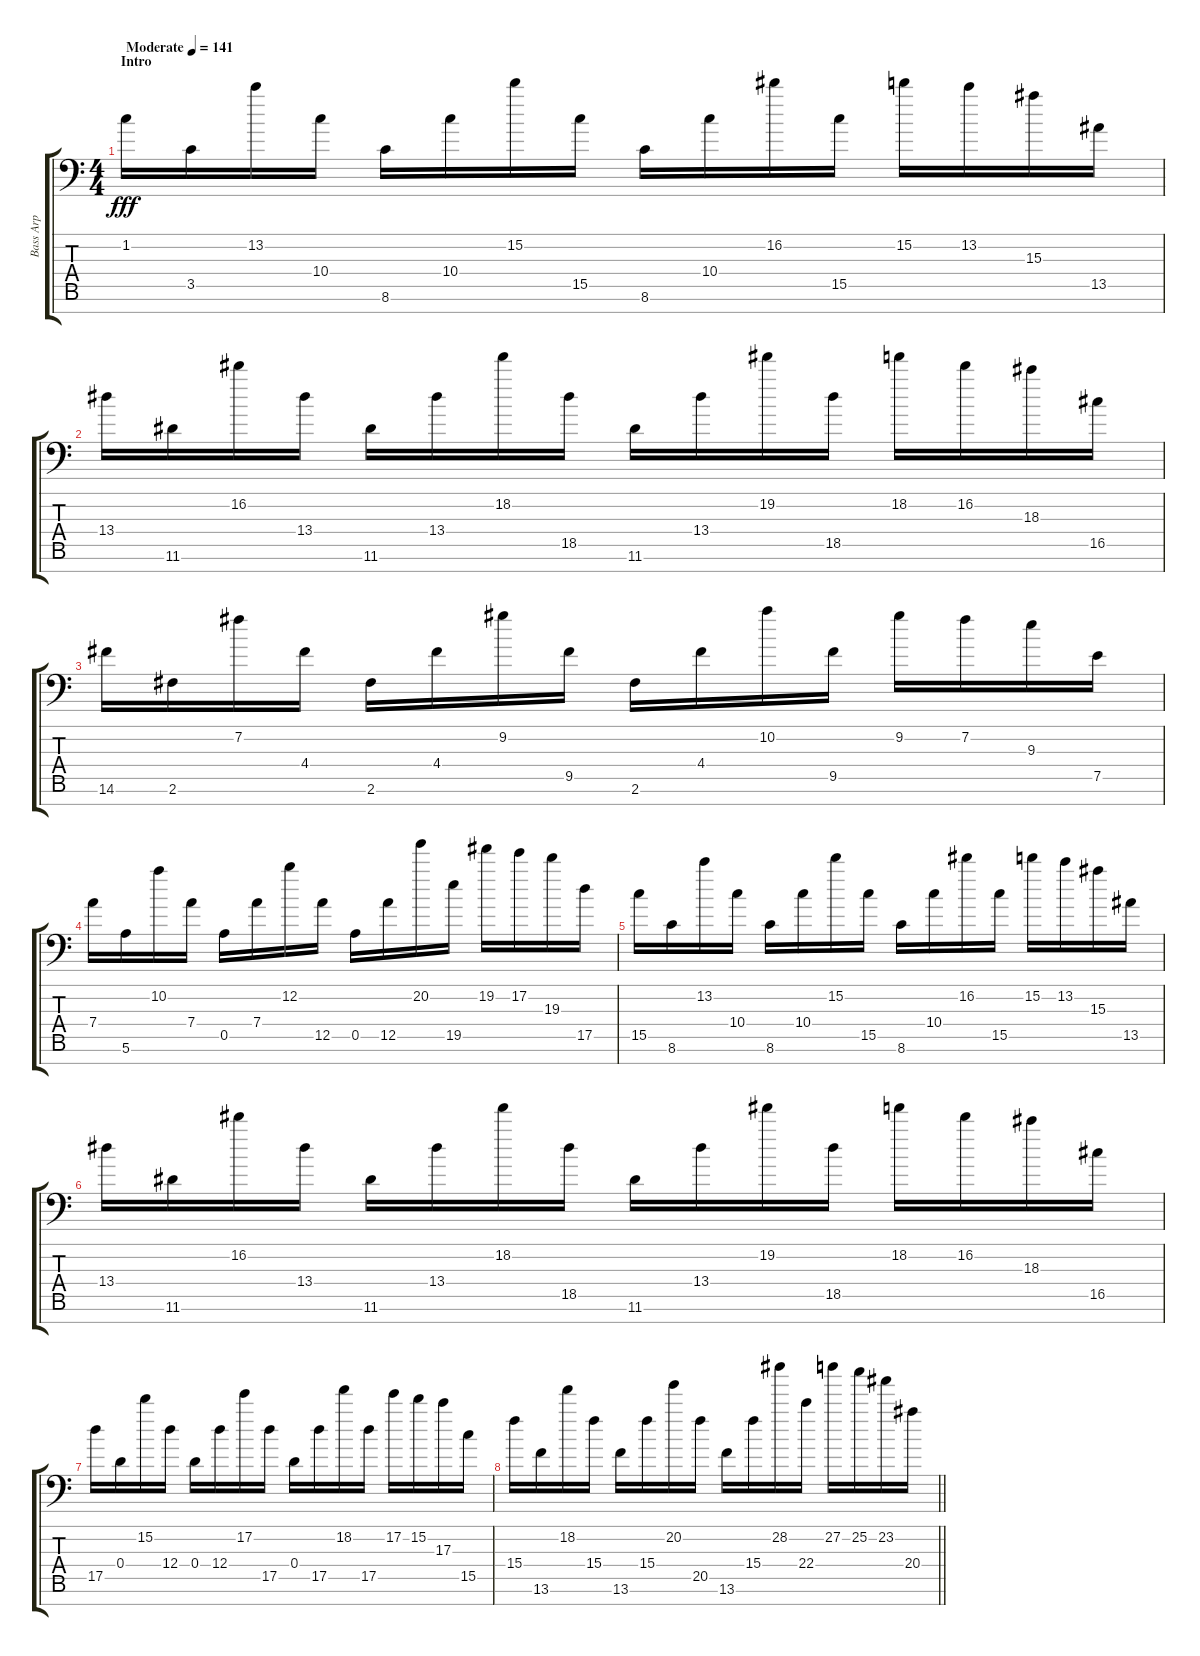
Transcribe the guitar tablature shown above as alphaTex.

\track ("Bass Arp" "Bass Arp") {instrument synthbass2}
\staff {score tabs}
\tuning (C8 B3 G3 D3 A2 E2 C-1) {hide}
\ts (4 4)
\section ("" "Intro")
\tempo (141 "Moderate")
\clef f4
\ks c
1.2.16{dy fff instrument synthbass2} 3.5.16 13.2.16 10.4.16 8.6.16 10.4.16 15.2.16 15.5.16 8.6.16 10.4.16 16.2.16 15.5.16 15.2.16 13.2.16 15.3.16 13.5.16 |
13.4.16 11.6.16 16.2.16 13.4.16 11.6.16 13.4.16 18.2.16 18.5.16 11.6.16 13.4.16 19.2.16 18.5.16 18.2.16 16.2.16 18.3.16 16.5.16 |
14.6.16 2.6.16 7.2.16 4.4.16 2.6.16 4.4.16 9.2.16 9.5.16 2.6.16 4.4.16 10.2.16 9.5.16 9.2.16 7.2.16 9.3.16 7.5.16 |
7.4.16 5.6.16 10.2.16 7.4.16 0.5.16 7.4.16 12.2.16 12.5.16 0.5.16 12.5.16 20.2.16 19.5.16 19.2.16 17.2.16 19.3.16 17.5.16 |
15.5.16 8.6.16 13.2.16 10.4.16 8.6.16 10.4.16 15.2.16 15.5.16 8.6.16 10.4.16 16.2.16 15.5.16 15.2.16 13.2.16 15.3.16 13.5.16 |
13.4.16 11.6.16 16.2.16 13.4.16 11.6.16 13.4.16 18.2.16 18.5.16 11.6.16 13.4.16 19.2.16 18.5.16 18.2.16 16.2.16 18.3.16 16.5.16 |
17.5.16 0.4.16 15.2.16 12.4.16 0.4.16 12.4.16 17.2.16 17.5.16 0.4.16 17.5.16 18.2.16 17.5.16 17.2.16 15.2.16 17.3.16 15.5.16 |
\barLineRight lightlight
15.4.16 13.6.16 18.2.16 15.4.16 13.6.16 15.4.16 20.2.16 20.5.16 13.6.16 15.4.16 28.2.16 22.4.16 27.2.16 25.2.16 23.2.16 20.4.16
